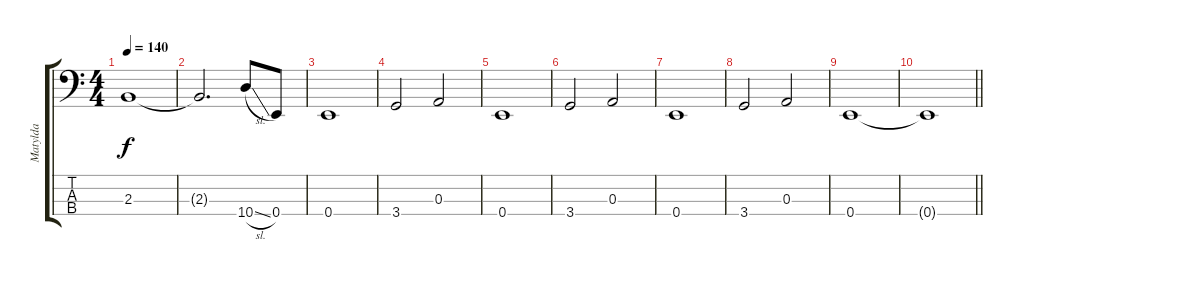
\track ("Matylda" "Matylda") {instrument electricbassfinger}
\staff {score tabs}
\tuning (G2 D2 A1 E1) {hide}
\ts (4 4)
\tempo 140
\clef f4
\ks c
2.3.1{dy f} |
2.3{t}.2{d} 10.4{sl}.8 0.4.8 |
0.4.1 |
3.4.2 0.3.2 |
0.4.1 |
3.4.2 0.3.2 |
0.4.1 |
3.4.2 0.3.2 |
0.4.1 |
\barLineRight lightlight
0.4{t}.1
